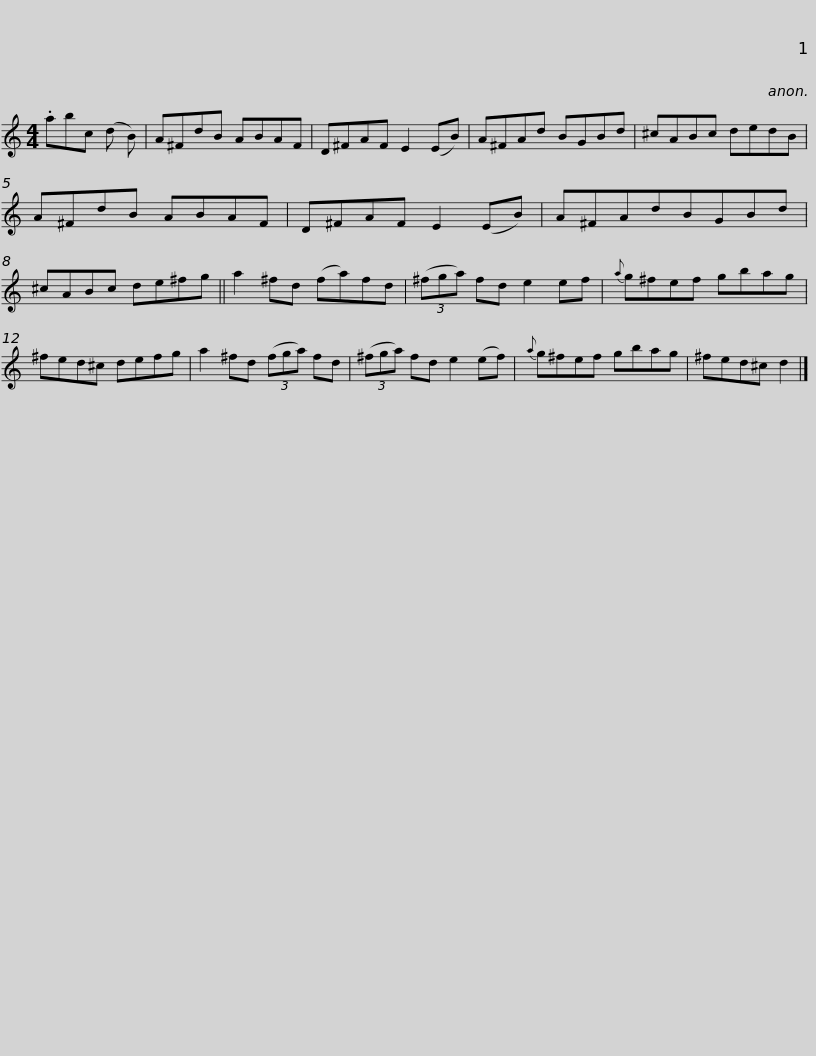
X:1
L:1/8
M:4/4
I:linebreak $
K:C
V:1 treble
V:1
 .abc (d B) | A^FdB ABAF | D^FAF E2 (EB) | A^FAd BGBd | ^cABc dedB | %5
 A^FdB ABAF |$ D^FAF E2 (EB) | A^FAdBGBd | ^cABc de^fg || a2 ^fd (fa)fd | %10
 (3(^fga) fd e2 ef |${a} g^fef gbag | ^fed^c defg | a2 ^fd (3(fga) fd | (3(^fga) fd e2 (ef) | %15
{a} g^fef gbag |$ ^fed^c d2 |] %17
